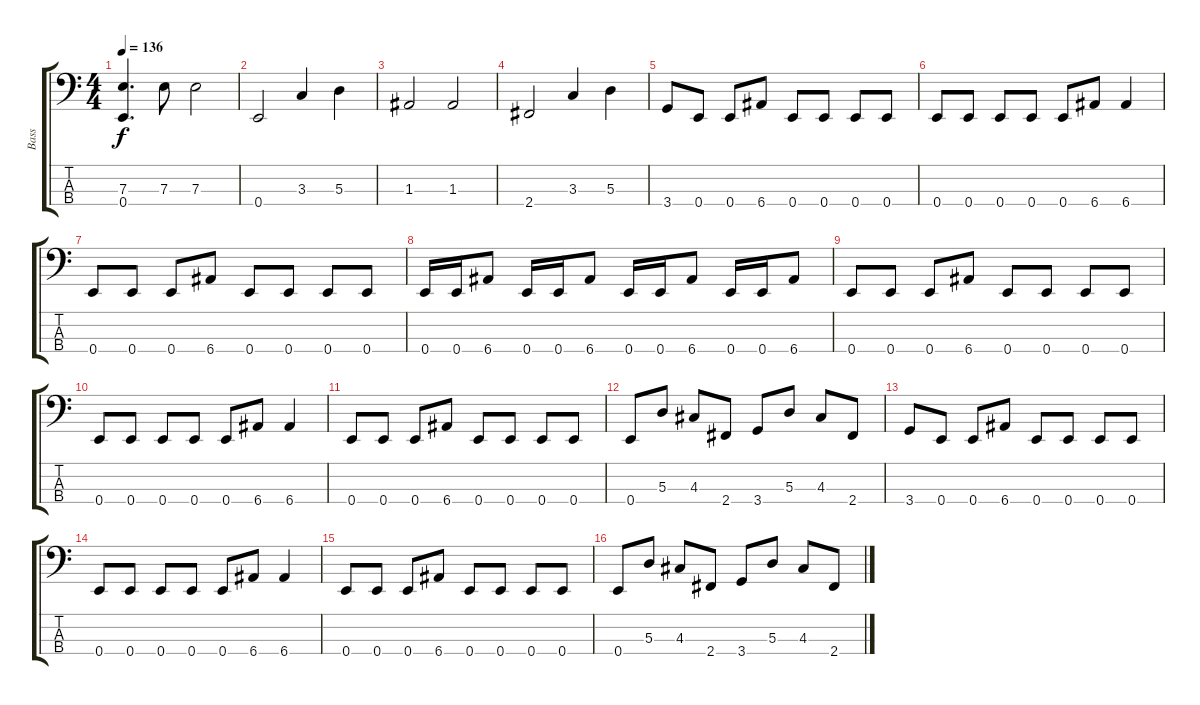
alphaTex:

\track ("Bass" "Bass") {instrument electricbasspick}
\staff {score tabs}
\tuning (G2 D2 A1 E1) {hide}
\ts (4 4)
\tempo 136
\clef f4
\ks c
(7.3 0.4).4{d dy f} 7.3.8 7.3.2 |
0.4.2 3.3.4 5.3.4 |
1.3.2 1.3.2 |
2.4.2 3.3.4 5.3.4 |
3.4.8 0.4.8 0.4.8 6.4.8 0.4.8 0.4.8 0.4.8 0.4.8 |
0.4.8 0.4.8 0.4.8 0.4.8 0.4.8 6.4.8 6.4.4 |
0.4.8 0.4.8 0.4.8 6.4.8 0.4.8 0.4.8 0.4.8 0.4.8 |
0.4.16 0.4.16 6.4.8 0.4.16 0.4.16 6.4.8 0.4.16 0.4.16 6.4.8 0.4.16 0.4.16 6.4.8 |
0.4.8 0.4.8 0.4.8 6.4.8 0.4.8 0.4.8 0.4.8 0.4.8 |
0.4.8 0.4.8 0.4.8 0.4.8 0.4.8 6.4.8 6.4.4 |
0.4.8 0.4.8 0.4.8 6.4.8 0.4.8 0.4.8 0.4.8 0.4.8 |
0.4.8 5.3.8 4.3.8 2.4.8 3.4.8 5.3.8 4.3.8 2.4.8 |
3.4.8 0.4.8 0.4.8 6.4.8 0.4.8 0.4.8 0.4.8 0.4.8 |
0.4.8 0.4.8 0.4.8 0.4.8 0.4.8 6.4.8 6.4.4 |
0.4.8 0.4.8 0.4.8 6.4.8 0.4.8 0.4.8 0.4.8 0.4.8 |
0.4.8 5.3.8 4.3.8 2.4.8 3.4.8 5.3.8 4.3.8 2.4.8
